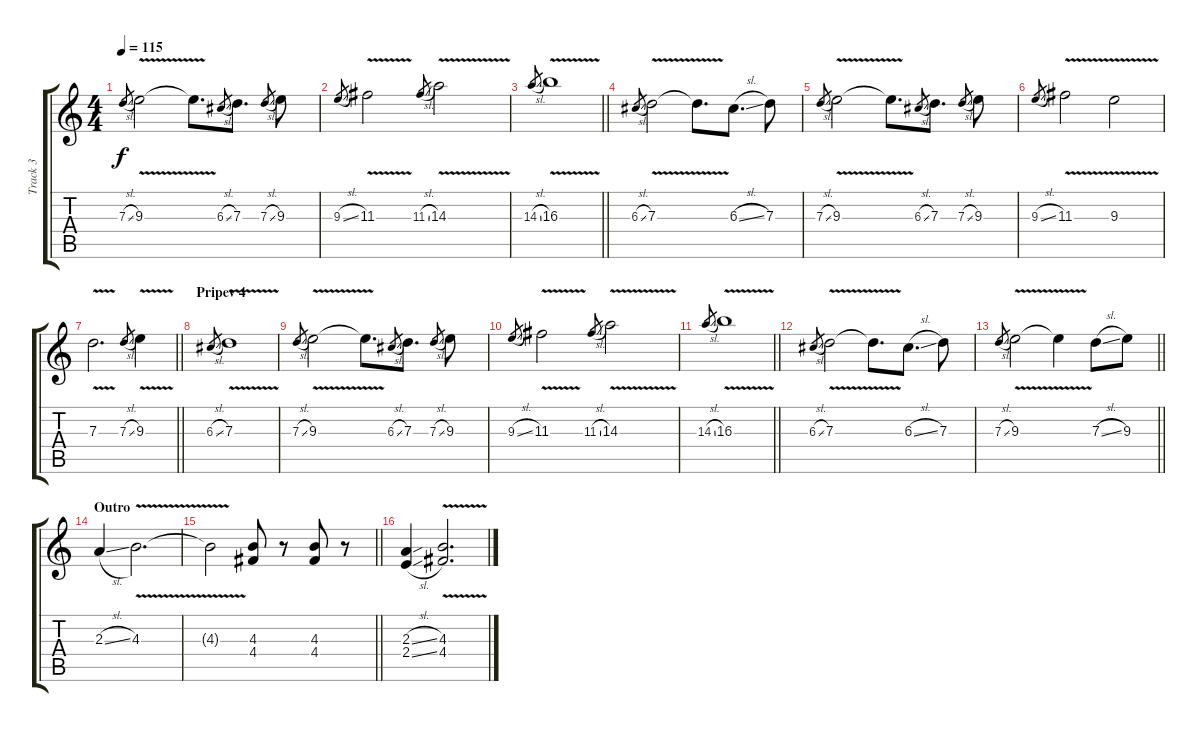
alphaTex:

\track ("Track 3" "Track 3") {instrument acousticguitarsteel}
\staff {score tabs}
\tuning (E4 B3 G3 D3 A2 E2) {hide}
\ts (4 4)
\tempo 115
\clef g2
\ks c
7.3{sl}.8{gr dy f} 9.3{v}.2 9.3{t}.8{d} 6.3{sl}.8{gr} 7.3.8{d} 7.3{sl}.8{gr} 9.3.8 |
9.3{sl}.8{gr} 11.3{v}.2 11.3{sl}.8{gr} 14.3{v}.2 |
\barLineRight lightlight
14.3{sl}.8{gr} 16.3{v}.1 |
6.3{sl}.8{gr} 7.3{v}.2 7.3{t}.8{d} 6.3{sl}.8{d} 7.3.8 |
7.3{sl}.8{gr} 9.3{v}.2 9.3{t}.8{d} 6.3{sl}.8{gr} 7.3.8{d} 7.3{sl}.8{gr} 9.3.8 |
9.3{sl}.8{gr} 11.3{v}.2 9.3{v}.2 |
\barLineRight lightlight
7.3{v}.2{d} 7.3{sl}.8{gr} 9.3{v}.4 |
\section ("" "Pripev 4")
6.3{sl}.8{gr} 7.3{v}.1 |
7.3{sl}.8{gr} 9.3{v}.2 9.3{t}.8{d} 6.3{sl}.8{gr} 7.3.8{d} 7.3{sl}.8{gr} 9.3.8 |
9.3{sl}.8{gr} 11.3{v}.2 11.3{sl}.8{gr} 14.3{v}.2 |
\barLineRight lightlight
14.3{sl}.8{gr} 16.3{v}.1 |
6.3{sl}.8{gr} 7.3{v}.2 7.3{t}.8{d} 6.3{sl}.8{d} 7.3.8 |
\barLineRight lightlight
7.3{sl}.8{gr} 9.3{v}.2 9.3{t}.4 7.3{sl}.8 9.3.8 |
\section ("" "Outro")
2.3{sl}.4 4.3{v}.2{d} |
\barLineRight lightlight
4.3{t}.2 (4.3 4.4).8 r.8 (4.3 4.4).8 r.8 |
(2.3{sl} 2.4{sl}).4 (4.3{v} 4.4{v}).2{d}
